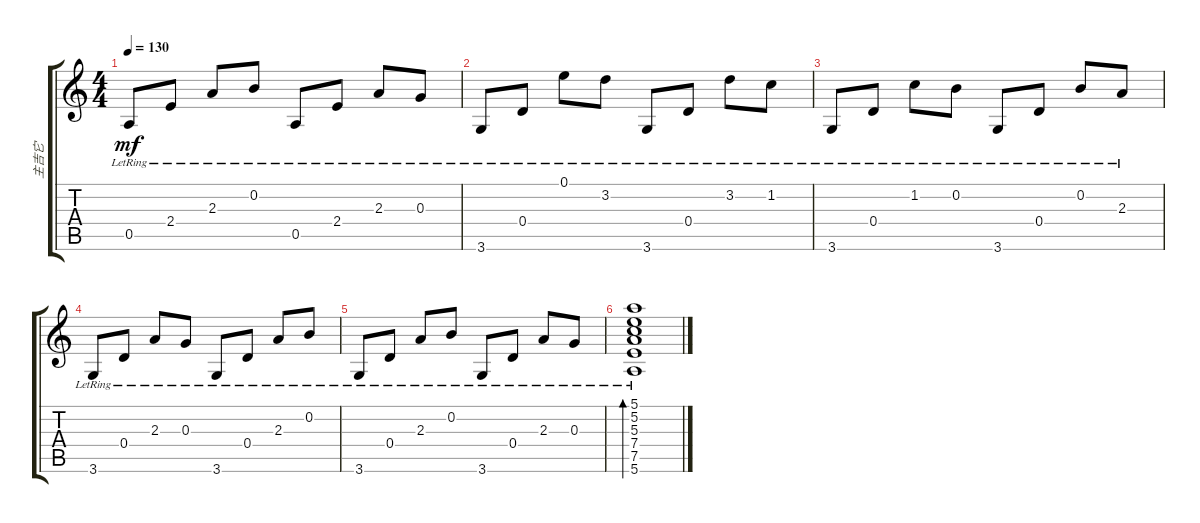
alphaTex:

\track ("主吉它" "主吉它") {instrument acousticguitarnylon}
\staff {score tabs}
\tuning (E4 B3 G3 D3 A2 E2) {hide}
\ts (4 4)
\tempo 130
\clef g2
\ks c
0.5{lr}.8{dy mf} 2.4{lr}.8 2.3{lr}.8 0.2{lr}.8 0.5{lr}.8 2.4{lr}.8 2.3{lr}.8 0.3{lr}.8 |
3.6{lr}.8 0.4{lr}.8 0.1{lr}.8 3.2{lr}.8 3.6{lr}.8 0.4{lr}.8 3.2{lr}.8 1.2{lr}.8 |
3.6{lr}.8 0.4{lr}.8 1.2{lr}.8 0.2{lr}.8 3.6{lr}.8 0.4{lr}.8 0.2{lr}.8 2.3{lr}.8 |
3.6{lr}.8 0.4{lr}.8 2.3{lr}.8 0.3{lr}.8 3.6{lr}.8 0.4{lr}.8 2.3{lr}.8 0.2{lr}.8 |
3.6{lr}.8 0.4{lr}.8 2.3{lr}.8 0.2{lr}.8 3.6{lr}.8 0.4{lr}.8 2.3{lr}.8 0.3{lr}.8 |
(5.1{lr} 5.2{lr} 5.3{lr} 7.4{lr} 7.5{lr} 5.6{lr}).1{bd 480}
